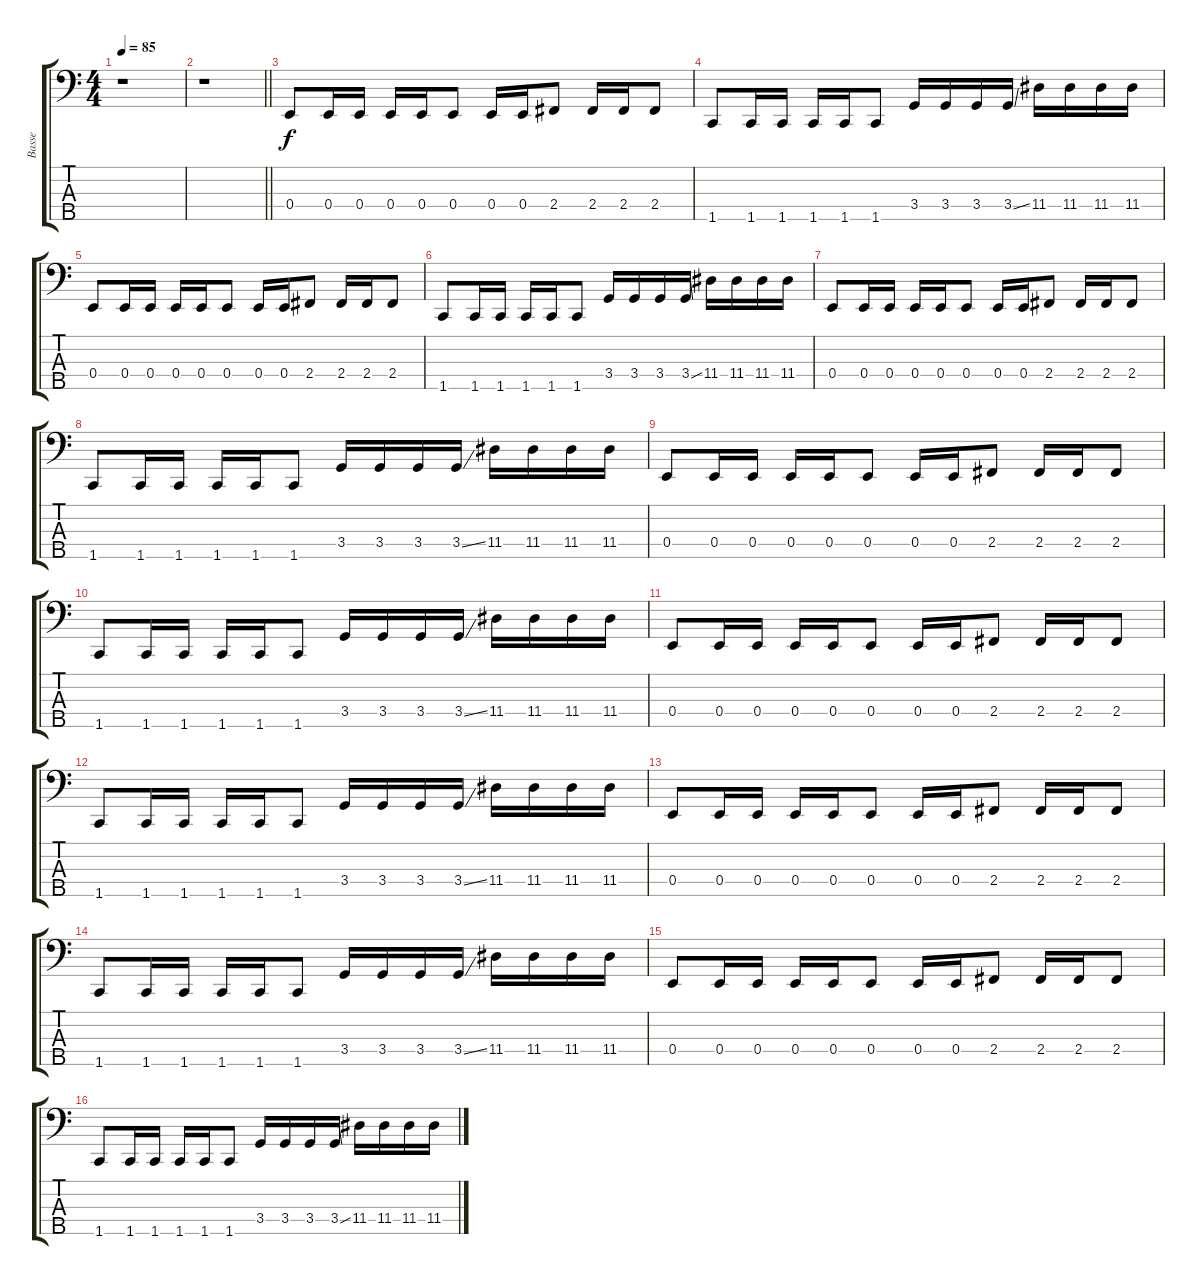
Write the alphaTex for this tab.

\track ("Basse" "Basse") {instrument electricbassfinger}
\staff {score tabs}
\tuning (G2 D2 A1 E1 B0) {hide}
\ts (4 4)
\tempo 85
\clef f4
\ks c
r.1{dy f} |
\barLineRight lightlight
r.1 |
0.4.8 0.4.16 0.4.16 0.4.16 0.4.16 0.4.8 0.4.16 0.4.16 2.4.8 2.4.16 2.4.16 2.4.8 |
1.5.8 1.5.16 1.5.16 1.5.16 1.5.16 1.5.8 3.4.16 3.4.16 3.4.16 3.4{ss}.16 11.4.16 11.4.16 11.4.16 11.4.16 |
0.4.8 0.4.16 0.4.16 0.4.16 0.4.16 0.4.8 0.4.16 0.4.16 2.4.8 2.4.16 2.4.16 2.4.8 |
1.5.8 1.5.16 1.5.16 1.5.16 1.5.16 1.5.8 3.4.16 3.4.16 3.4.16 3.4{ss}.16 11.4.16 11.4.16 11.4.16 11.4.16 |
0.4.8 0.4.16 0.4.16 0.4.16 0.4.16 0.4.8 0.4.16 0.4.16 2.4.8 2.4.16 2.4.16 2.4.8 |
1.5.8 1.5.16 1.5.16 1.5.16 1.5.16 1.5.8 3.4.16 3.4.16 3.4.16 3.4{ss}.16 11.4.16 11.4.16 11.4.16 11.4.16 |
0.4.8 0.4.16 0.4.16 0.4.16 0.4.16 0.4.8 0.4.16 0.4.16 2.4.8 2.4.16 2.4.16 2.4.8 |
1.5.8 1.5.16 1.5.16 1.5.16 1.5.16 1.5.8 3.4.16 3.4.16 3.4.16 3.4{ss}.16 11.4.16 11.4.16 11.4.16 11.4.16 |
0.4.8 0.4.16 0.4.16 0.4.16 0.4.16 0.4.8 0.4.16 0.4.16 2.4.8 2.4.16 2.4.16 2.4.8 |
1.5.8 1.5.16 1.5.16 1.5.16 1.5.16 1.5.8 3.4.16 3.4.16 3.4.16 3.4{ss}.16 11.4.16 11.4.16 11.4.16 11.4.16 |
0.4.8 0.4.16 0.4.16 0.4.16 0.4.16 0.4.8 0.4.16 0.4.16 2.4.8 2.4.16 2.4.16 2.4.8 |
1.5.8 1.5.16 1.5.16 1.5.16 1.5.16 1.5.8 3.4.16 3.4.16 3.4.16 3.4{ss}.16 11.4.16 11.4.16 11.4.16 11.4.16 |
0.4.8 0.4.16 0.4.16 0.4.16 0.4.16 0.4.8 0.4.16 0.4.16 2.4.8 2.4.16 2.4.16 2.4.8 |
1.5.8 1.5.16 1.5.16 1.5.16 1.5.16 1.5.8 3.4.16 3.4.16 3.4.16 3.4{ss}.16 11.4.16 11.4.16 11.4.16 11.4.16
